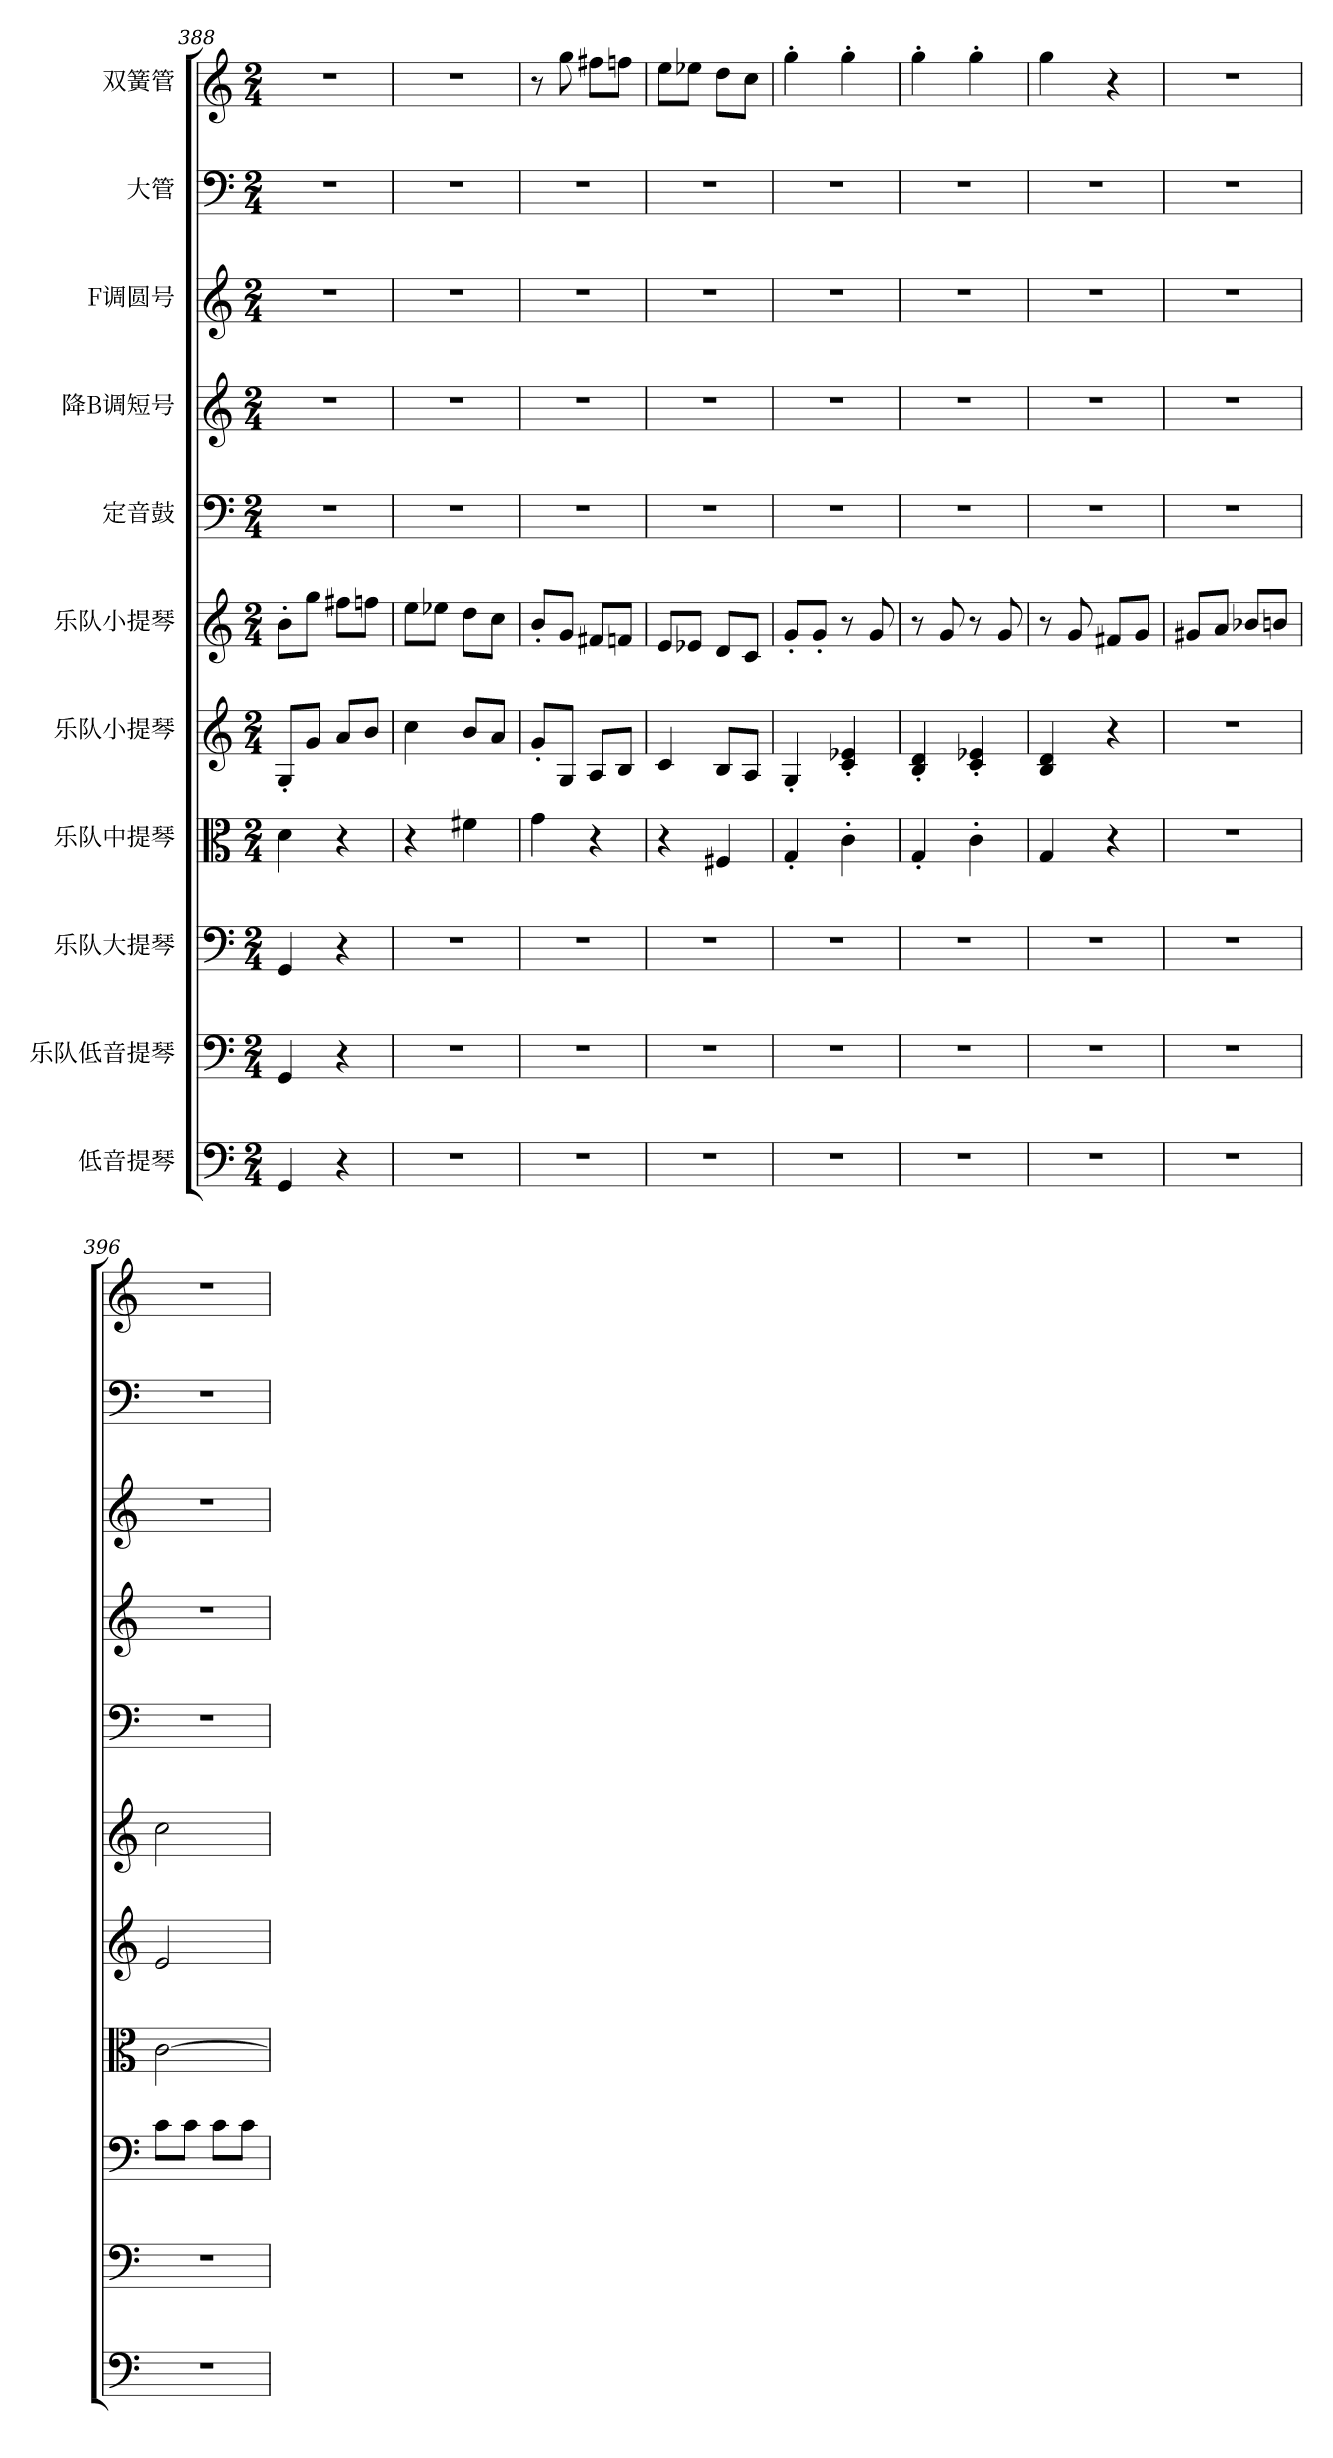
**kern	**kern	**kern	**kern	**kern	**kern	**kern	**kern	**kern	**kern	**kern
*part11	*part10	*part9	*part8	*part7	*part6	*part5	*part4	*part3	*part2	*part1
*staff11	*staff10	*staff9	*staff8	*staff7	*staff6	*staff5	*staff4	*staff3	*staff2	*staff1
*I"低音提琴	*I"乐队低音提琴	*I"乐队大提琴	*I"乐队中提琴	*I"乐队小提琴	*I"乐队小提琴	*I"定音鼓	*I"降B调短号	*I"F调圆号	*I"大管	*I"双簧管
!!LO:PB:g=z
*clefF4	*clefF4	*clefF4	*clefC3	*clefG2	*clefG2	*clefF4	*clefG2	*clefG2	*clefF4	*clefG2
*ITrd7c12	*ITrd7c12	*	*	*	*	*	*ITrd1c2	*ITrd4c7	*	*
*k[]	*k[]	*k[]	*k[]	*k[]	*k[]	*k[]	*k[b-e-]	*k[b-]	*k[]	*k[]
*M2/4	*M2/4	*M2/4	*M2/4	*M2/4	*M2/4	*M2/4	*M2/4	*M2/4	*M2/4	*M2/4
=388	=388	=388	=388	=388	=388	=388	=388	=388	=388	=388
4GGG/	4GGG/	4GG/	4d\	8G'/L	8b'\L	2r	2r	2r	2r	2r
.	.	.	.	8g/J	8gg\J	.	.	.	.	.
4r	4r	4r	4r	8a/L	8ff#X\L	.	.	.	.	.
.	.	.	.	8b/J	8ffn\J	.	.	.	.	.
=389	=389	=389	=389	=389	=389	=389	=389	=389	=389	=389
2r	2r	2r	4r	4cc\	8ee\L	2r	2r	2r	2r	2r
.	.	.	.	.	8ee-X\J	.	.	.	.	.
.	.	.	4f#X\	8b/L	8dd\L	.	.	.	.	.
.	.	.	.	8a/J	8cc\J	.	.	.	.	.
=390	=390	=390	=390	=390	=390	=390	=390	=390	=390	=390
2r	2r	2r	4g\	8g'/L	8b'/L	2r	2r	2r	2r	8r
.	.	.	.	8G/J	8g/J	.	.	.	.	8gg\
.	.	.	4r	8A/L	8f#X/L	.	.	.	.	8ff#X\L
.	.	.	.	8B/J	8fn/J	.	.	.	.	8ffn\J
=391	=391	=391	=391	=391	=391	=391	=391	=391	=391	=391
2r	2r	2r	4r	4c/	8e/L	2r	2r	2r	2r	8ee\L
.	.	.	.	.	8e-X/J	.	.	.	.	8ee-X\J
.	.	.	4F#X/	8B/L	8d/L	.	.	.	.	8dd\L
.	.	.	.	8A/J	8c/J	.	.	.	.	8cc\J
=392	=392	=392	=392	=392	=392	=392	=392	=392	=392	=392
*	*	*	*	*	*	*	*	*	*	*MM158
2r	2r	2r	4G'/	4G'/	8g'/L	2r	2r	2r	2r	4gg'\
.	.	.	.	.	8g'/J	.	.	.	.	.
.	.	.	4c'\	4c/' 4e-X/'	8r	.	.	.	.	4gg'\
.	.	.	.	.	8g/	.	.	.	.	.
=393	=393	=393	=393	=393	=393	=393	=393	=393	=393	=393
2r	2r	2r	4G'/	4B/' 4d/'	8r	2r	2r	2r	2r	4gg'\
.	.	.	.	.	8g/	.	.	.	.	.
.	.	.	4c'\	4c/' 4e-X/'	8r	.	.	.	.	4gg'\
.	.	.	.	.	8g/	.	.	.	.	.
=394	=394	=394	=394	=394	=394	=394	=394	=394	=394	=394
*	*	*	*	*	*	*	*	*	*	*MM155
2r	2r	2r	4G/	4B/ 4d/	8r	2r	2r	2r	2r	4gg\
.	.	.	.	.	8g/	.	.	.	.	.
.	.	.	4r	4r	8f#X/L	.	.	.	.	4r
.	.	.	.	.	8g/J	.	.	.	.	.
!!LO:PB:g=z
=395	=395	=395	=395	=395	=395	=395	=395	=395	=395	=395
2r	2r	2r	2r	2r	8g#X/L	2r	2r	2r	2r	2r
.	.	.	.	.	8a/J	.	.	.	.	.
.	.	.	.	.	8b-X/L	.	.	.	.	.
.	.	.	.	.	8bn/J	.	.	.	.	.
=396	=396	=396	=396	=396	=396	=396	=396	=396	=396	=396
2r	2r	8c\L	[2c\	2e/	2cc\	2r	2r	2r	2r	2r
.	.	8c\J	.	.	.	.	.	.	.	.
.	.	8c\L	.	.	.	.	.	.	.	.
.	.	8c\J	.	.	.	.	.	.	.	.
=	=	=	=	=	=	=	=	=	=	=
*-	*-	*-	*-	*-	*-	*-	*-	*-	*-	*-
